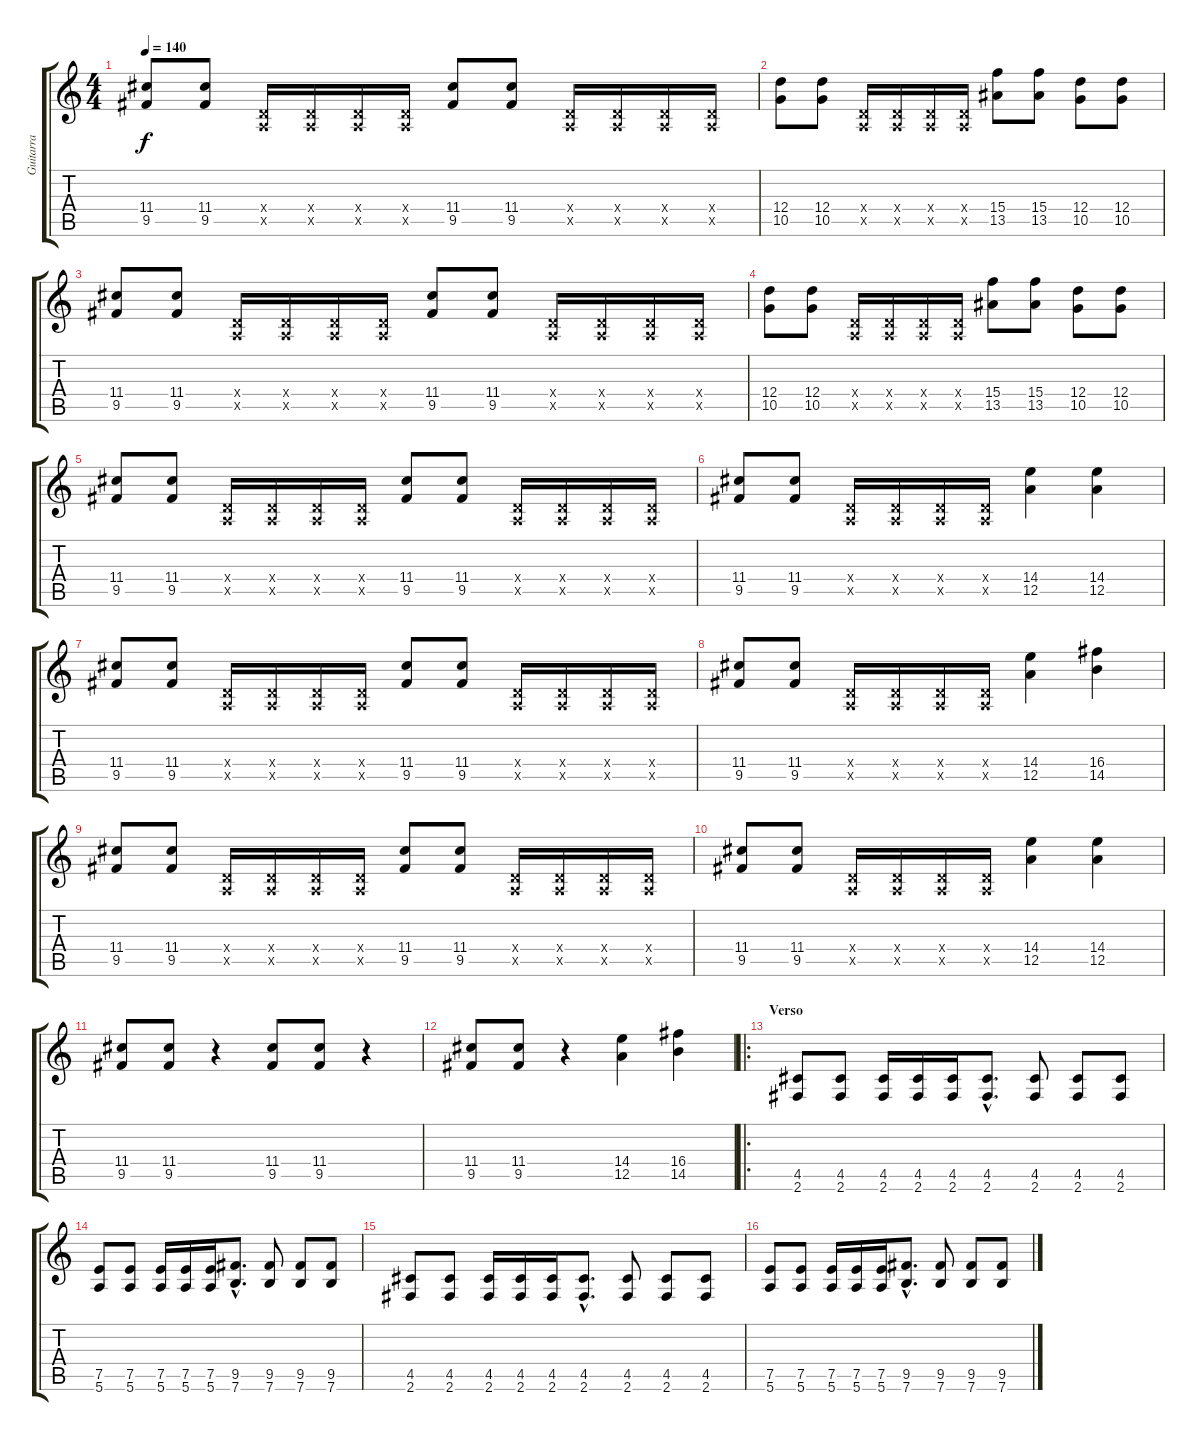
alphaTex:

\track ("Guitarra" "Guitarra") {instrument distortionguitar}
\staff {score tabs}
\tuning (E4 B3 G3 D3 A2 E2) {hide}
\ts (4 4)
\tempo 140
\clef g2
\ks c
(11.4 9.5).8{dy f balance 0 instrument distortionguitar} (11.4 9.5).8 (0.4{x} 0.5{x}).16 (0.4{x} 0.5{x}).16 (0.4{x} 0.5{x}).16 (0.4{x} 0.5{x}).16 (11.4 9.5).8 (11.4 9.5).8 (0.4{x} 0.5{x}).16 (0.4{x} 0.5{x}).16 (0.4{x} 0.5{x}).16 (0.4{x} 0.5{x}).16 |
(12.4 10.5).8 (12.4 10.5).8 (0.4{x} 0.5{x}).16 (0.4{x} 0.5{x}).16 (0.4{x} 0.5{x}).16 (0.4{x} 0.5{x}).16 (15.4 13.5).8 (15.4 13.5).8 (12.4 10.5).8 (12.4 10.5).8 |
(11.4 9.5).8 (11.4 9.5).8 (0.4{x} 0.5{x}).16 (0.4{x} 0.5{x}).16 (0.4{x} 0.5{x}).16 (0.4{x} 0.5{x}).16 (11.4 9.5).8 (11.4 9.5).8 (0.4{x} 0.5{x}).16 (0.4{x} 0.5{x}).16 (0.4{x} 0.5{x}).16 (0.4{x} 0.5{x}).16 |
(12.4 10.5).8 (12.4 10.5).8 (0.4{x} 0.5{x}).16 (0.4{x} 0.5{x}).16 (0.4{x} 0.5{x}).16 (0.4{x} 0.5{x}).16 (15.4 13.5).8 (15.4 13.5).8 (12.4 10.5).8 (12.4 10.5).8 |
(11.4 9.5).8{balance 8} (11.4 9.5).8 (0.4{x} 0.5{x}).16 (0.4{x} 0.5{x}).16 (0.4{x} 0.5{x}).16 (0.4{x} 0.5{x}).16 (11.4 9.5).8 (11.4 9.5).8 (0.4{x} 0.5{x}).16 (0.4{x} 0.5{x}).16 (0.4{x} 0.5{x}).16 (0.4{x} 0.5{x}).16 |
(11.4 9.5).8 (11.4 9.5).8 (0.4{x} 0.5{x}).16 (0.4{x} 0.5{x}).16 (0.4{x} 0.5{x}).16 (0.4{x} 0.5{x}).16 (14.4 12.5).4 (14.4 12.5).4 |
(11.4 9.5).8 (11.4 9.5).8 (0.4{x} 0.5{x}).16 (0.4{x} 0.5{x}).16 (0.4{x} 0.5{x}).16 (0.4{x} 0.5{x}).16 (11.4 9.5).8 (11.4 9.5).8 (0.4{x} 0.5{x}).16 (0.4{x} 0.5{x}).16 (0.4{x} 0.5{x}).16 (0.4{x} 0.5{x}).16 |
(11.4 9.5).8 (11.4 9.5).8 (0.4{x} 0.5{x}).16 (0.4{x} 0.5{x}).16 (0.4{x} 0.5{x}).16 (0.4{x} 0.5{x}).16 (14.4 12.5).4 (16.4 14.5).4 |
(11.4 9.5).8{balance 8} (11.4 9.5).8 (0.4{x} 0.5{x}).16 (0.4{x} 0.5{x}).16 (0.4{x} 0.5{x}).16 (0.4{x} 0.5{x}).16 (11.4 9.5).8 (11.4 9.5).8 (0.4{x} 0.5{x}).16 (0.4{x} 0.5{x}).16 (0.4{x} 0.5{x}).16 (0.4{x} 0.5{x}).16 |
(11.4 9.5).8 (11.4 9.5).8 (0.4{x} 0.5{x}).16 (0.4{x} 0.5{x}).16 (0.4{x} 0.5{x}).16 (0.4{x} 0.5{x}).16 (14.4 12.5).4 (14.4 12.5).4 |
(11.4 9.5).8{balance 8} (11.4 9.5).8 r.4 (11.4 9.5).8 (11.4 9.5).8 r.4 |
(11.4 9.5).8{balance 8} (11.4 9.5).8 r.4 (14.4 12.5).4 (16.4 14.5).4 |
\ro
\section ("" "Verso")
(4.5 2.6).8 (4.5 2.6).8 (4.5 2.6).16 (4.5 2.6).16 (4.5 2.6).16 (4.5{hac} 2.6{hac}).8{d} (4.5 2.6).8 (4.5 2.6).8 (4.5 2.6).8 |
(7.5 5.6).8 (7.5 5.6).8 (7.5 5.6).16 (7.5 5.6).16 (7.5 5.6).16 (9.5{hac} 7.6{hac}).8{d} (9.5 7.6).8 (9.5 7.6).8 (9.5 7.6).8 |
(4.5 2.6).8 (4.5 2.6).8 (4.5 2.6).16 (4.5 2.6).16 (4.5 2.6).16 (4.5{hac} 2.6{hac}).8{d} (4.5 2.6).8 (4.5 2.6).8 (4.5 2.6).8 |
(7.5 5.6).8 (7.5 5.6).8 (7.5 5.6).16 (7.5 5.6).16 (7.5 5.6).16 (9.5{hac} 7.6{hac}).8{d} (9.5 7.6).8 (9.5 7.6).8 (9.5 7.6).8
